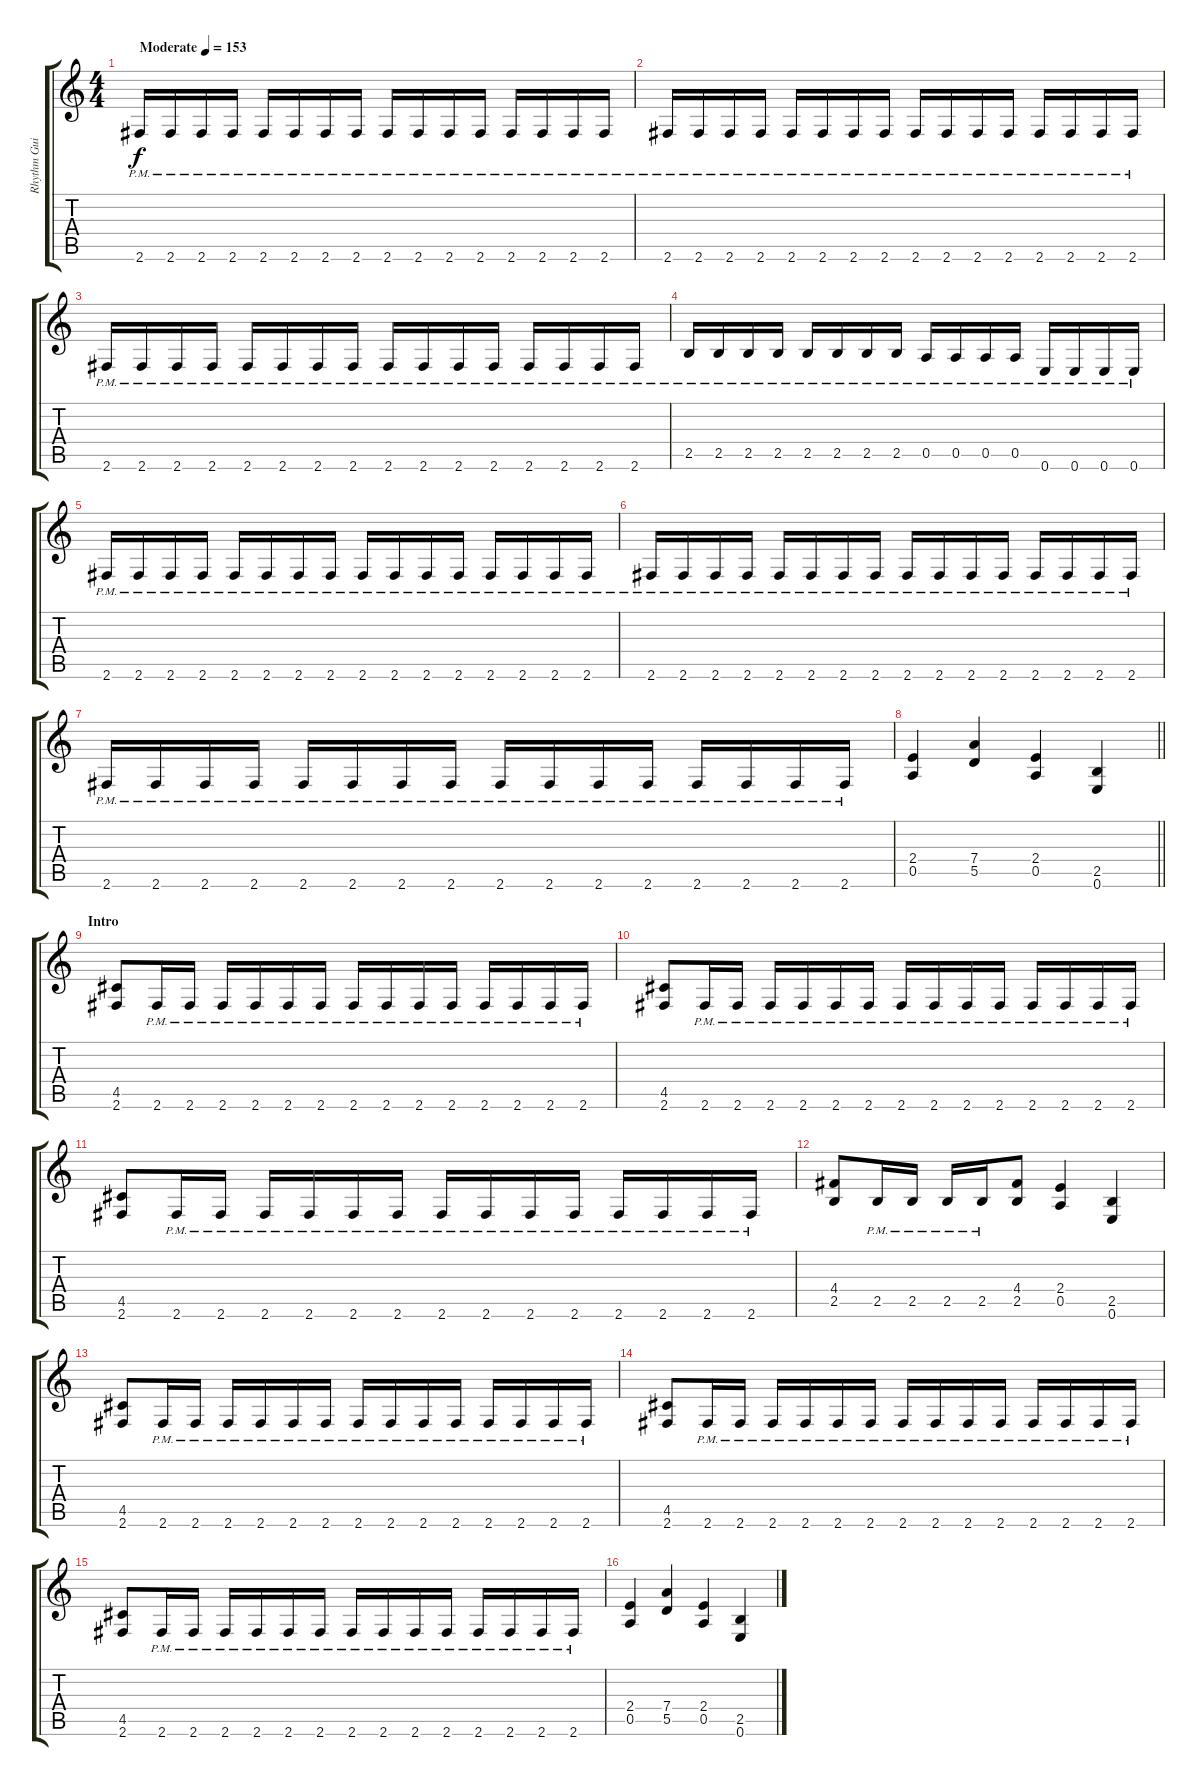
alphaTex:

\track ("Rhythm Guitar I" "Rhythm Gui") {instrument overdrivenguitar}
\staff {score tabs}
\tuning (E4 B3 G3 D3 A2 E2) {hide}
\ts (4 4)
\tempo (153 "Moderate")
\clef g2
\ks c
2.6{pm}.16{dy f instrument overdrivenguitar} 2.6{pm}.16 2.6{pm}.16 2.6{pm}.16 2.6{pm}.16 2.6{pm}.16 2.6{pm}.16 2.6{pm}.16 2.6{pm}.16 2.6{pm}.16 2.6{pm}.16 2.6{pm}.16 2.6{pm}.16 2.6{pm}.16 2.6{pm}.16 2.6{pm}.16 |
2.6{pm}.16 2.6{pm}.16 2.6{pm}.16 2.6{pm}.16 2.6{pm}.16 2.6{pm}.16 2.6{pm}.16 2.6{pm}.16 2.6{pm}.16 2.6{pm}.16 2.6{pm}.16 2.6{pm}.16 2.6{pm}.16 2.6{pm}.16 2.6{pm}.16 2.6{pm}.16 |
2.6{pm}.16 2.6{pm}.16 2.6{pm}.16 2.6{pm}.16 2.6{pm}.16 2.6{pm}.16 2.6{pm}.16 2.6{pm}.16 2.6{pm}.16 2.6{pm}.16 2.6{pm}.16 2.6{pm}.16 2.6{pm}.16 2.6{pm}.16 2.6{pm}.16 2.6{pm}.16 |
2.5{pm}.16 2.5{pm}.16 2.5{pm}.16 2.5{pm}.16 2.5{pm}.16 2.5{pm}.16 2.5{pm}.16 2.5{pm}.16 0.5{pm}.16 0.5{pm}.16 0.5{pm}.16 0.5{pm}.16 0.6{pm}.16 0.6{pm}.16 0.6{pm}.16 0.6{pm}.16 |
2.6{pm}.16 2.6{pm}.16 2.6{pm}.16 2.6{pm}.16 2.6{pm}.16 2.6{pm}.16 2.6{pm}.16 2.6{pm}.16 2.6{pm}.16 2.6{pm}.16 2.6{pm}.16 2.6{pm}.16 2.6{pm}.16 2.6{pm}.16 2.6{pm}.16 2.6{pm}.16 |
2.6{pm}.16 2.6{pm}.16 2.6{pm}.16 2.6{pm}.16 2.6{pm}.16 2.6{pm}.16 2.6{pm}.16 2.6{pm}.16 2.6{pm}.16 2.6{pm}.16 2.6{pm}.16 2.6{pm}.16 2.6{pm}.16 2.6{pm}.16 2.6{pm}.16 2.6{pm}.16 |
2.6{pm}.16 2.6{pm}.16 2.6{pm}.16 2.6{pm}.16 2.6{pm}.16 2.6{pm}.16 2.6{pm}.16 2.6{pm}.16 2.6{pm}.16 2.6{pm}.16 2.6{pm}.16 2.6{pm}.16 2.6{pm}.16 2.6{pm}.16 2.6{pm}.16 2.6{pm}.16 |
\barLineRight lightlight
(2.4 0.5).4 (7.4 5.5).4 (2.4 0.5).4 (2.5 0.6).4 |
\section ("" "Intro")
(4.5 2.6).8 2.6{pm}.16 2.6{pm}.16 2.6{pm}.16 2.6{pm}.16 2.6{pm}.16 2.6{pm}.16 2.6{pm}.16 2.6{pm}.16 2.6{pm}.16 2.6{pm}.16 2.6{pm}.16 2.6{pm}.16 2.6{pm}.16 2.6{pm}.16 |
(4.5 2.6).8 2.6{pm}.16 2.6{pm}.16 2.6{pm}.16 2.6{pm}.16 2.6{pm}.16 2.6{pm}.16 2.6{pm}.16 2.6{pm}.16 2.6{pm}.16 2.6{pm}.16 2.6{pm}.16 2.6{pm}.16 2.6{pm}.16 2.6{pm}.16 |
(4.5 2.6).8 2.6{pm}.16 2.6{pm}.16 2.6{pm}.16 2.6{pm}.16 2.6{pm}.16 2.6{pm}.16 2.6{pm}.16 2.6{pm}.16 2.6{pm}.16 2.6{pm}.16 2.6{pm}.16 2.6{pm}.16 2.6{pm}.16 2.6{pm}.16 |
(4.4 2.5).8 2.5{pm}.16 2.5{pm}.16 2.5{pm}.16 2.5{pm}.16 (4.4 2.5).8 (2.4 0.5).4 (2.5 0.6).4 |
(4.5 2.6).8 2.6{pm}.16 2.6{pm}.16 2.6{pm}.16 2.6{pm}.16 2.6{pm}.16 2.6{pm}.16 2.6{pm}.16 2.6{pm}.16 2.6{pm}.16 2.6{pm}.16 2.6{pm}.16 2.6{pm}.16 2.6{pm}.16 2.6{pm}.16 |
(4.5 2.6).8 2.6{pm}.16 2.6{pm}.16 2.6{pm}.16 2.6{pm}.16 2.6{pm}.16 2.6{pm}.16 2.6{pm}.16 2.6{pm}.16 2.6{pm}.16 2.6{pm}.16 2.6{pm}.16 2.6{pm}.16 2.6{pm}.16 2.6{pm}.16 |
(4.5 2.6).8 2.6{pm}.16 2.6{pm}.16 2.6{pm}.16 2.6{pm}.16 2.6{pm}.16 2.6{pm}.16 2.6{pm}.16 2.6{pm}.16 2.6{pm}.16 2.6{pm}.16 2.6{pm}.16 2.6{pm}.16 2.6{pm}.16 2.6{pm}.16 |
(2.4 0.5).4 (7.4 5.5).4 (2.4 0.5).4 (2.5 0.6).4
